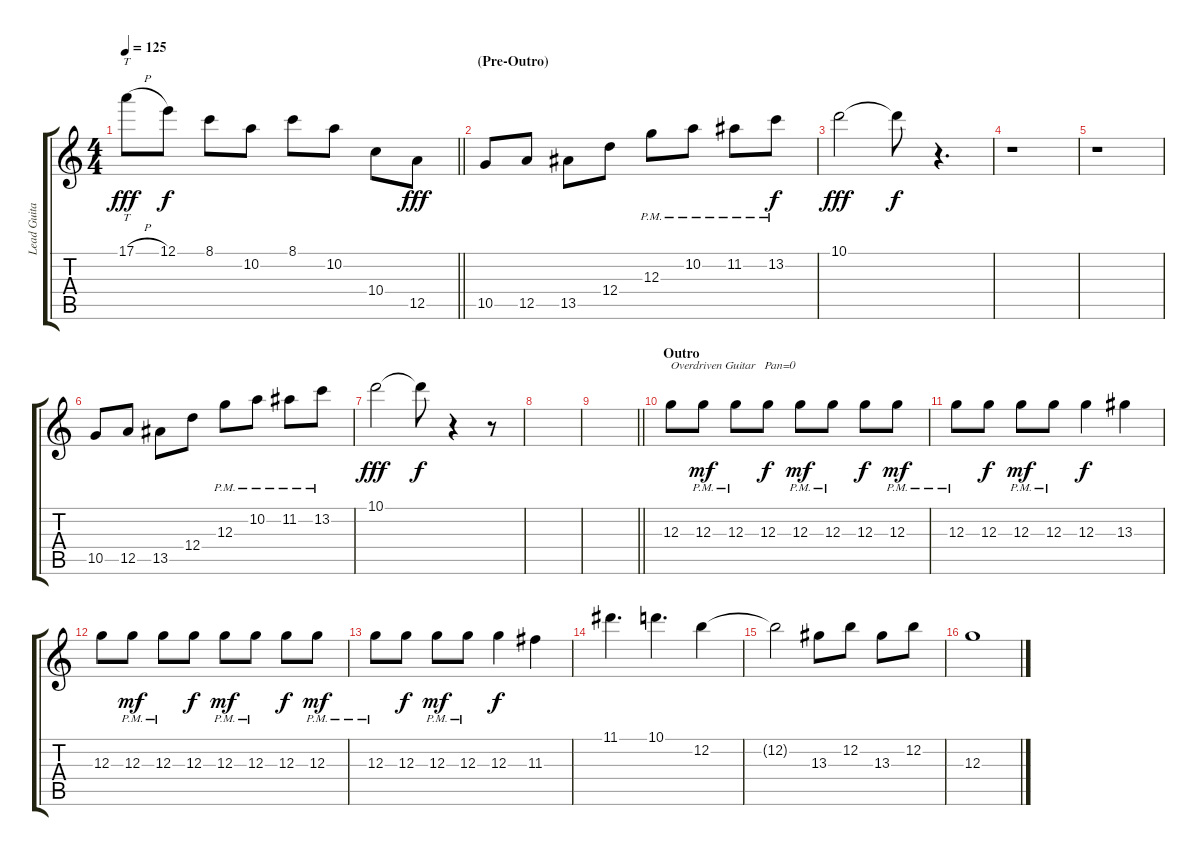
\track ("Lead Guitar" "Lead Guita") {instrument overdrivenguitar}
\staff {score tabs}
\tuning (E4 B3 G3 D3 A2 E2) {hide}
\ts (4 4)
\tempo 125
\clef g2
\barLineRight lightlight
\ks c
17.1{h}.8{tt dy fff} 12.1.8{dy f} 8.1.8 10.2.8 8.1.8 10.2.8 10.4.8 12.5.8{dy fff} |
\section ("" "(Pre-Outro)")
10.5.8 12.5.8 13.5.8 12.4.8 12.3{pm}.8 10.2{pm}.8 11.2{pm}.8 13.2{pm}.8{dy f} |
10.1.2{dy fff} 10.1{t}.8{dy f} r.4{d} |
r.1 |
r.1 |
10.5.8 12.5.8 13.5.8 12.4.8 12.3{pm}.8 10.2{pm}.8 11.2{pm}.8 13.2{pm}.8 |
10.1.2{dy fff} 10.1{t}.8{dy f} r.4 r.8 |
|
\barLineRight lightlight
|
\section ("" "Outro")
12.3.8{txt "Overdriven Guitar   Pan=0" balance 8 instrument overdrivenguitar} 12.3{pm}.8{dy mf} 12.3{pm}.8 12.3.8{dy f} 12.3{pm}.8{dy mf} 12.3{pm}.8 12.3.8{dy f} 12.3{pm}.8{dy mf} |
12.3{pm}.8 12.3.8{dy f} 12.3{pm}.8{dy mf} 12.3{pm}.8 12.3.4{dy f} 13.3.4 |
12.3.8 12.3{pm}.8{dy mf} 12.3{pm}.8 12.3.8{dy f} 12.3{pm}.8{dy mf} 12.3{pm}.8 12.3.8{dy f} 12.3{pm}.8{dy mf} |
12.3{pm}.8 12.3.8{dy f} 12.3{pm}.8{dy mf} 12.3{pm}.8 12.3.4{dy f} 11.3.4 |
11.1.4{d} 10.1.4{d} 12.2.4 |
12.2{t}.2 13.3.8 12.2.8 13.3.8 12.2.8 |
12.3.1
